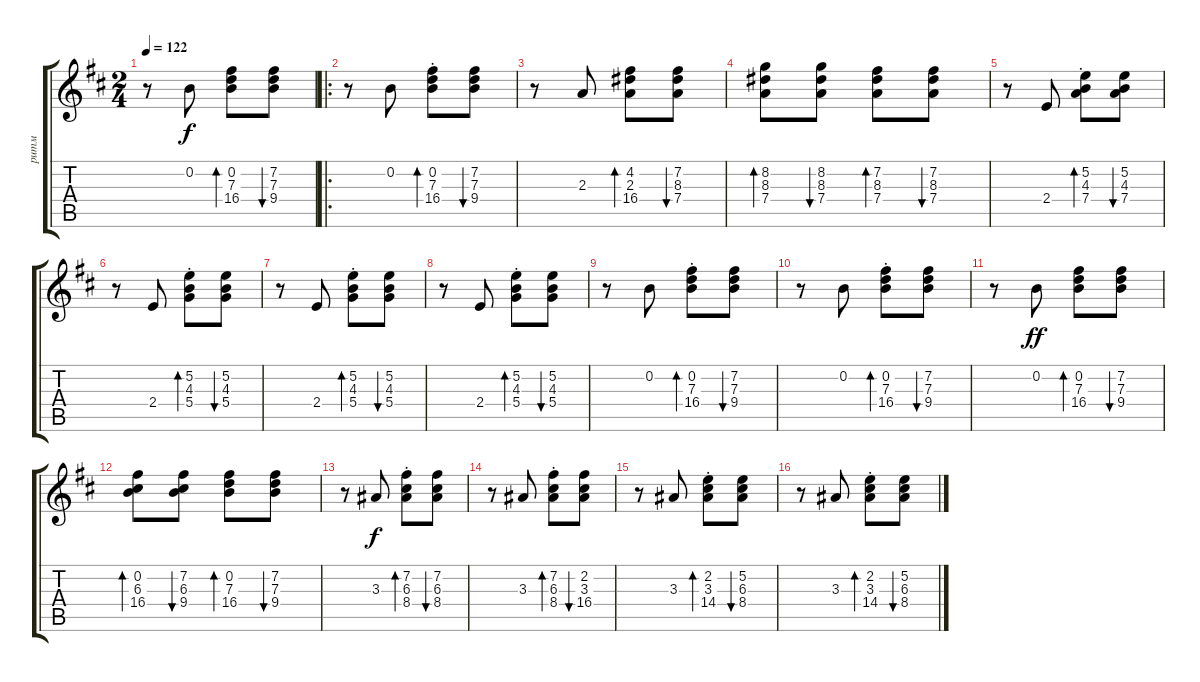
\track ("ритм" "ритм") {instrument acousticguitarsteel}
\staff {score tabs}
\tuning (Bb5 B3 G3 D3 A2 E2) {hide}
\ts (2 4)
\tempo 122
\clef g2
\ks bminor
r.8{dy f} 0.2.8 (0.2 7.3 16.4).8{bd 120} (7.2 7.3 9.4).8{bu 120} |
\ro
r.8 0.2.8 (0.2{st} 7.3{st} 16.4{st}).8{bd 120} (7.2 7.3 9.4).8{bu 120} |
r.8 2.3.8 (4.2 2.3 16.4).8{bd 120} (7.2 8.3 7.4).8{bu 120} |
(8.2 8.3 7.4).8{bd 120} (8.2 8.3 7.4).8{bu 120} (7.2 8.3 7.4).8{bd 120} (7.2 8.3 7.4).8{bu 120} |
r.8 2.4.8 (5.2{st} 4.3{st} 7.4{st}).8{bd 120} (5.2 4.3 7.4).8{bu 120} |
r.8 2.4.8 (5.2{st} 4.3{st} 5.4{st}).8{bd 120} (5.2 4.3 5.4).8{bu 120} |
r.8 2.4.8 (5.2{st} 4.3{st} 5.4{st}).8{bd 120} (5.2 4.3 5.4).8{bu 120} |
r.8 2.4.8 (5.2{st} 4.3{st} 5.4{st}).8{bd 120} (5.2 4.3 5.4).8{bu 120} |
r.8 0.2.8 (0.2{st} 7.3{st} 16.4{st}).8{bd 120} (7.2 7.3 9.4).8{bu 120} |
r.8 0.2.8 (0.2{st} 7.3{st} 16.4{st}).8{bd 120} (7.2 7.3 9.4).8{bu 120} |
r.8 0.2.8{dy ff} (0.2 7.3 16.4).8{bd 120} (7.2 7.3 9.4).8{bu 120} |
(0.2 6.3 16.4).8{bd 120} (7.2 6.3 9.4).8{bu 120} (0.2 7.3 16.4).8{bd 120} (7.2 7.3 9.4).8{bu 120} |
r.8 3.3.8{dy f} (7.2{st} 6.3{st} 8.4{st}).8{bd 120} (7.2 6.3 8.4).8{bu 120} |
r.8 3.3.8 (7.2{st} 6.3{st} 8.4{st}).8{bd 120} (2.2 3.3 16.4).8{bu 120} |
r.8 3.3.8 (2.2{st} 3.3{st} 14.4{st}).8{bd 120} (5.2 6.3 8.4).8{bu 120} |
r.8 3.3.8 (2.2{st} 3.3{st} 14.4{st}).8{bd 120} (5.2 6.3 8.4).8{bu 120}
